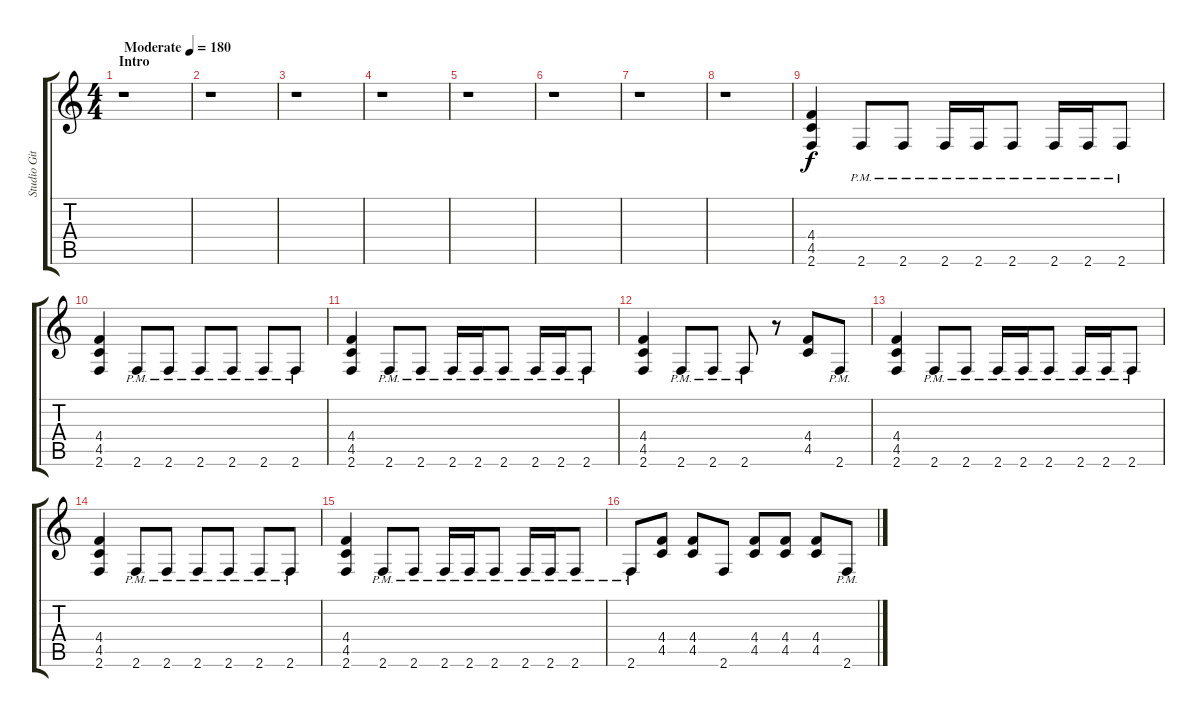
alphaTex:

\track ("Studio Gitara" "Studio Git") {instrument distortionguitar}
\staff {score tabs}
\tuning (Eb4 Bb3 Gb3 Db3 Ab2 Eb2) {hide}
\ts (4 4)
\section ("" "Intro")
\tempo (180 "Moderate")
\clef g2
\ks c
r.1{dy f instrument distortionguitar} |
r.1 |
r.1 |
r.1 |
r.1 |
r.1 |
r.1 |
r.1 |
(4.4 4.5 2.6).4 2.6{pm}.8 2.6{pm}.8 2.6{pm}.16 2.6{pm}.16 2.6{pm}.8 2.6{pm}.16 2.6{pm}.16 2.6{pm}.8 |
(4.4 4.5 2.6).4 2.6{pm}.8 2.6{pm}.8 2.6{pm}.8 2.6{pm}.8 2.6{pm}.8 2.6{pm}.8 |
(4.4 4.5 2.6).4 2.6{pm}.8 2.6{pm}.8 2.6{pm}.16 2.6{pm}.16 2.6{pm}.8 2.6{pm}.16 2.6{pm}.16 2.6{pm}.8 |
(4.4 4.5 2.6).4 2.6{pm}.8 2.6{pm}.8 2.6{pm}.8 r.8 (4.4 4.5).8 2.6{pm}.8 |
(4.4 4.5 2.6).4 2.6{pm}.8 2.6{pm}.8 2.6{pm}.16 2.6{pm}.16 2.6{pm}.8 2.6{pm}.16 2.6{pm}.16 2.6{pm}.8 |
(4.4 4.5 2.6).4 2.6{pm}.8 2.6{pm}.8 2.6{pm}.8 2.6{pm}.8 2.6{pm}.8 2.6{pm}.8 |
(4.4 4.5 2.6).4 2.6{pm}.8 2.6{pm}.8 2.6{pm}.16 2.6{pm}.16 2.6{pm}.8 2.6{pm}.16 2.6{pm}.16 2.6{pm}.8 |
2.6{pm}.8 (4.4 4.5).8 (4.4 4.5).8 2.6.8 (4.4 4.5).8 (4.4 4.5).8 (4.4 4.5).8 2.6{pm}.8
